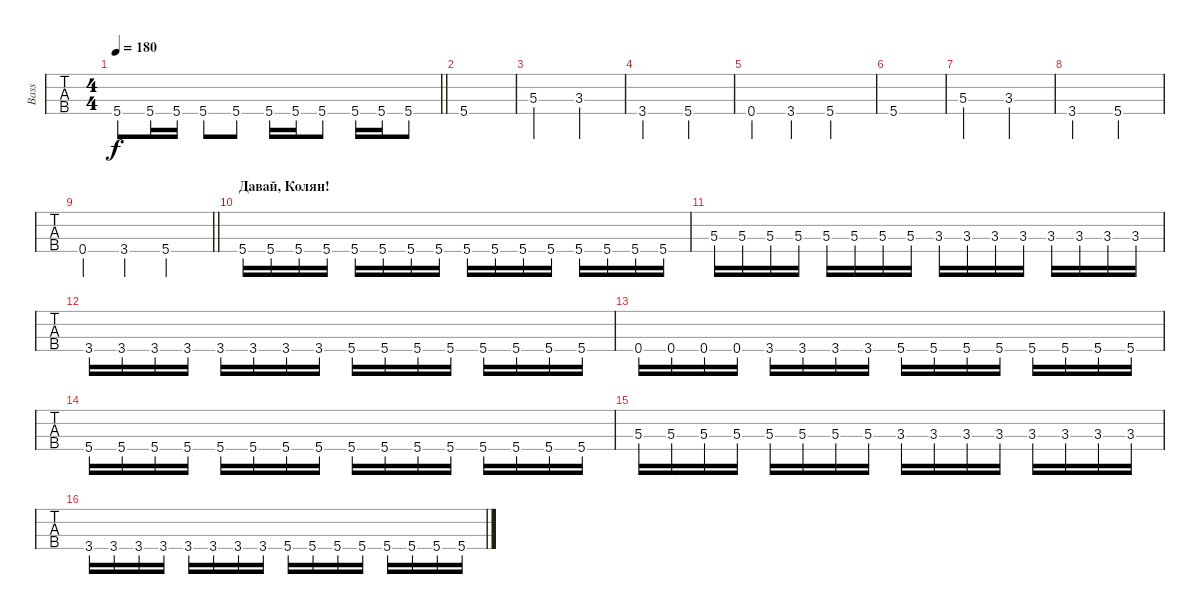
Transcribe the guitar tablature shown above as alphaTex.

\track ("Bass" "Bass") {instrument synthbass2}
\staff {tabs}
\tuning (F2 C2 G1 D1) {hide}
\ts (4 4)
\tempo 180
\clef f4
\barLineRight lightlight
\ks c
5.4.8{dy f} 5.4.16 5.4.16 5.4.8 5.4.8 5.4.16 5.4.16 5.4.8 5.4.16 5.4.16 5.4.8 |
\section ("" "")
5.4.1 |
5.3.2 3.3.2 |
3.4.2 5.4.2 |
0.4.4 3.4.4 5.4.2 |
5.4.1 |
5.3.2 3.3.2 |
3.4.2 5.4.2 |
\barLineRight lightlight
0.4.4 3.4.4 5.4.2 |
\section ("" "Давай, Колян!")
5.4.16 5.4.16 5.4.16 5.4.16 5.4.16 5.4.16 5.4.16 5.4.16 5.4.16 5.4.16 5.4.16 5.4.16 5.4.16 5.4.16 5.4.16 5.4.16 |
5.3.16 5.3.16 5.3.16 5.3.16 5.3.16 5.3.16 5.3.16 5.3.16 3.3.16 3.3.16 3.3.16 3.3.16 3.3.16 3.3.16 3.3.16 3.3.16 |
3.4.16 3.4.16 3.4.16 3.4.16 3.4.16 3.4.16 3.4.16 3.4.16 5.4.16 5.4.16 5.4.16 5.4.16 5.4.16 5.4.16 5.4.16 5.4.16 |
0.4.16 0.4.16 0.4.16 0.4.16 3.4.16 3.4.16 3.4.16 3.4.16 5.4.16 5.4.16 5.4.16 5.4.16 5.4.16 5.4.16 5.4.16 5.4.16 |
5.4.16 5.4.16 5.4.16 5.4.16 5.4.16 5.4.16 5.4.16 5.4.16 5.4.16 5.4.16 5.4.16 5.4.16 5.4.16 5.4.16 5.4.16 5.4.16 |
5.3.16 5.3.16 5.3.16 5.3.16 5.3.16 5.3.16 5.3.16 5.3.16 3.3.16 3.3.16 3.3.16 3.3.16 3.3.16 3.3.16 3.3.16 3.3.16 |
3.4.16 3.4.16 3.4.16 3.4.16 3.4.16 3.4.16 3.4.16 3.4.16 5.4.16 5.4.16 5.4.16 5.4.16 5.4.16 5.4.16 5.4.16 5.4.16
